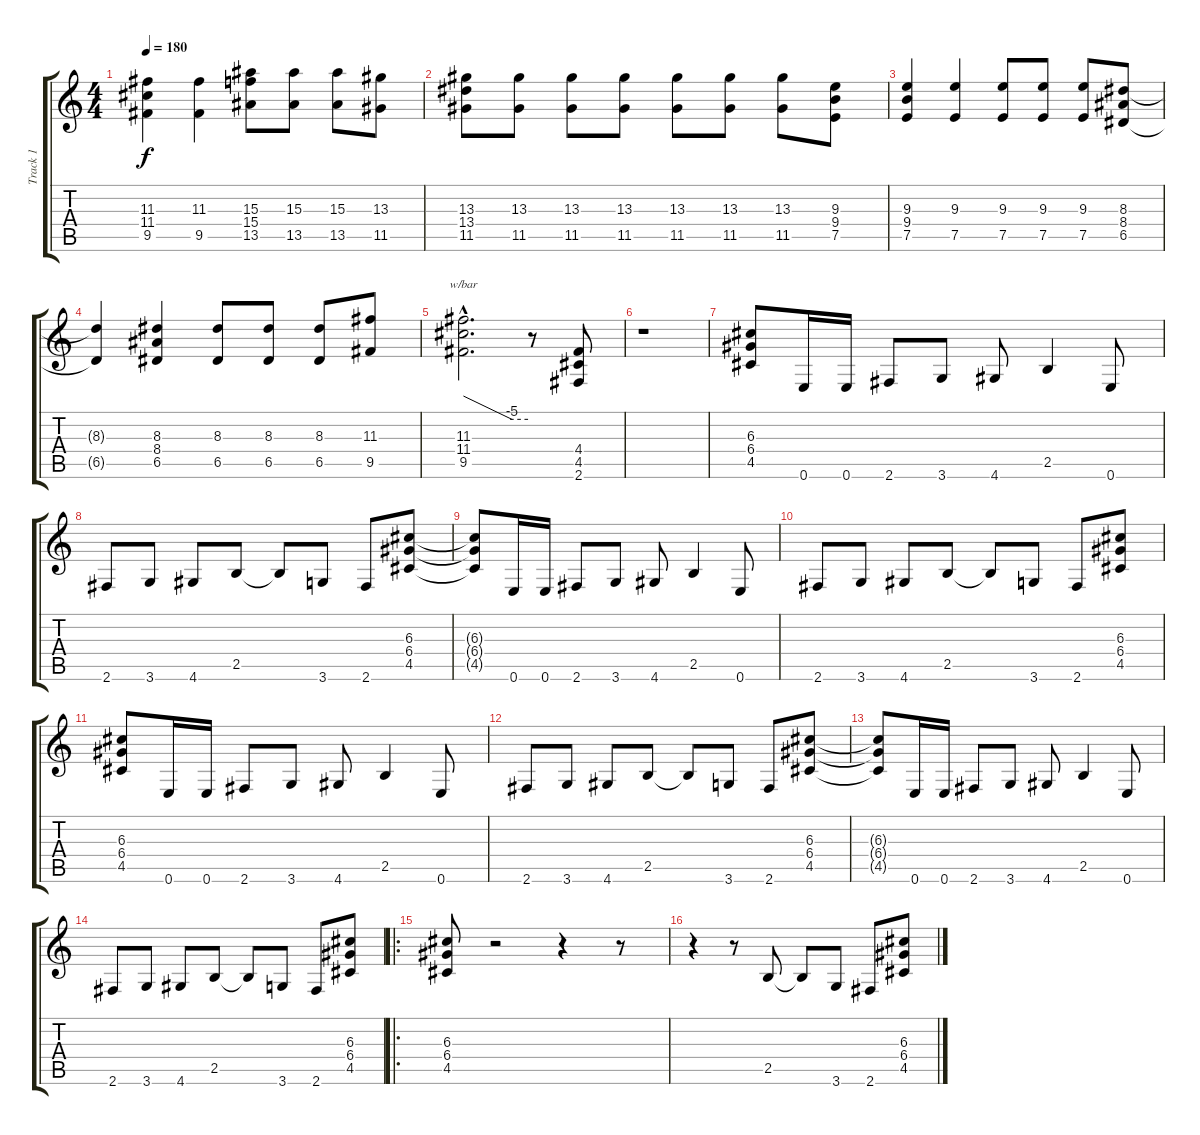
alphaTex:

\track ("Track 1" "Track 1") {instrument overdrivenguitar}
\staff {score tabs}
\tuning (E4 B3 G3 D3 A2 E2) {hide}
\ts (4 4)
\tempo 180
\clef g2
\ks c
(11.3 11.4 9.5).4{dy f} (11.3 9.5).4 (15.3 15.4 13.5).8 (15.3 13.5).8 (15.3 13.5).8 (13.3 11.5).8 |
(13.3 13.4 11.5).8 (13.3 11.5).8 (13.3 11.5).8 (13.3 11.5).8 (13.3 11.5).8 (13.3 11.5).8 (13.3 11.5).8 (9.3 9.4 7.5).8 |
(9.3 9.4 7.5).4 (9.3 7.5).4 (9.3 7.5).8 (9.3 7.5).8 (9.3 7.5).8 (8.3 8.4 6.5).8 |
(8.3{t} 6.5{t}).4 (8.3 8.4 6.5).4 (8.3 6.5).8 (8.3 6.5).8 (8.3 6.5).8 (11.3 9.5).8 |
(11.3{hac} 11.4{hac} 9.5{hac}).2{d tbe (custom default 0 0 45 -20 60 -20)} r.8 (4.4 4.5 2.6).8 |
r.1 |
(6.3 6.4 4.5).8 0.6.16 0.6.16 2.6.8 3.6.8 4.6.8 2.5.4 0.6.8 |
2.6.8 3.6.8 4.6.8 2.5.8 2.5{t}.8 3.6.8 2.6.8 (6.3 6.4 4.5).8 |
(6.3{t} 6.4{t} 4.5{t}).8 0.6.16 0.6.16 2.6.8 3.6.8 4.6.8 2.5.4 0.6.8 |
2.6.8 3.6.8 4.6.8 2.5.8 2.5{t}.8 3.6.8 2.6.8 (6.3 6.4 4.5).8 |
(6.3 6.4 4.5).8 0.6.16 0.6.16 2.6.8 3.6.8 4.6.8 2.5.4 0.6.8 |
2.6.8 3.6.8 4.6.8 2.5.8 2.5{t}.8 3.6.8 2.6.8 (6.3 6.4 4.5).8 |
(6.3{t} 6.4{t} 4.5{t}).8 0.6.16 0.6.16 2.6.8 3.6.8 4.6.8 2.5.4 0.6.8 |
2.6.8 3.6.8 4.6.8 2.5.8 2.5{t}.8 3.6.8 2.6.8 (6.3 6.4 4.5).8 |
\ro
(6.3 6.4 4.5).8 r.2 r.4 r.8 |
r.4 r.8 2.5.8 2.5{t}.8 3.6.8 2.6.8 (6.3 6.4 4.5).8
